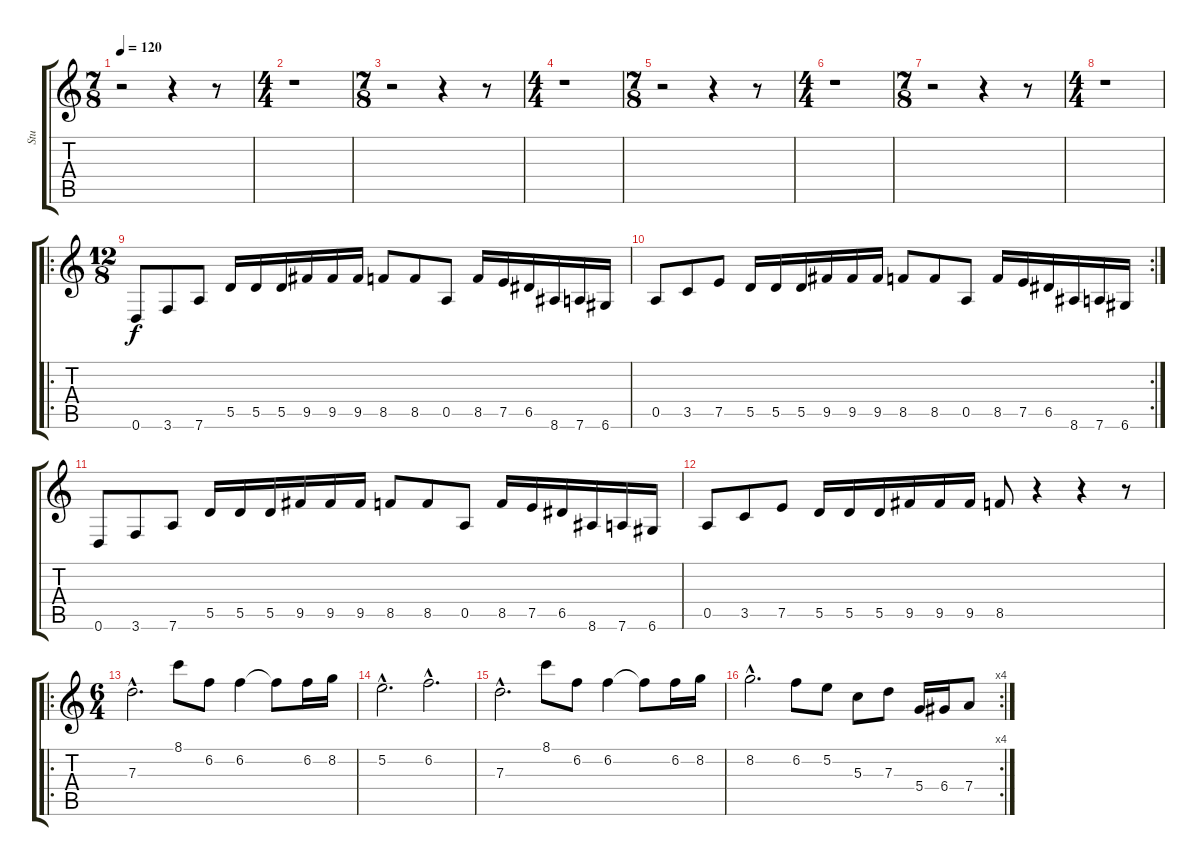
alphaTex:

\track ("Stu" "Stu") {instrument distortionguitar}
\staff {score tabs}
\tuning (E4 B3 G3 D3 A2 D2) {hide}
\ts (7 8)
\tempo 120
\clef g2
\ks c
r.2{dy f} r.4 r.8 |
\ts (4 4)
r.1 |
\ts (7 8)
r.2 r.4 r.8 |
\ts (4 4)
r.1 |
\ts (7 8)
r.2 r.4 r.8 |
\ts (4 4)
r.1 |
\ts (7 8)
r.2 r.4 r.8 |
\ts (4 4)
r.1 |
\ro
\ts (12 8)
0.6.8 3.6.8 7.6.8 5.5.16 5.5.16 5.5.16 9.5.16 9.5.16 9.5.16 8.5.8 8.5.8 0.5.8 8.5.16 7.5.16 6.5.16 8.6.16 7.6.16 6.6.16 |
\rc 2
0.5.8 3.5.8 7.5.8 5.5.16 5.5.16 5.5.16 9.5.16 9.5.16 9.5.16 8.5.8 8.5.8 0.5.8 8.5.16 7.5.16 6.5.16 8.6.16 7.6.16 6.6.16 |
0.6.8 3.6.8 7.6.8 5.5.16 5.5.16 5.5.16 9.5.16 9.5.16 9.5.16 8.5.8 8.5.8 0.5.8 8.5.16 7.5.16 6.5.16 8.6.16 7.6.16 6.6.16 |
0.5.8 3.5.8 7.5.8 5.5.16 5.5.16 5.5.16 9.5.16 9.5.16 9.5.16 8.5.8 r.4 r.4 r.8 |
\ro
\ts (6 4)
7.3{hac}.2{d} 8.1.8 6.2.8 6.2.4 6.2{t}.8 6.2.16 8.2.16 |
5.2{hac}.2{d} 6.2{hac}.2{d} |
7.3{hac}.2{d} 8.1.8 6.2.8 6.2.4 6.2{t}.8 6.2.16 8.2.16 |
\rc 4
8.2{hac}.2{d} 6.2.8 5.2.8 5.3.8 7.3.8 5.4.16 6.4.16 7.4.8
